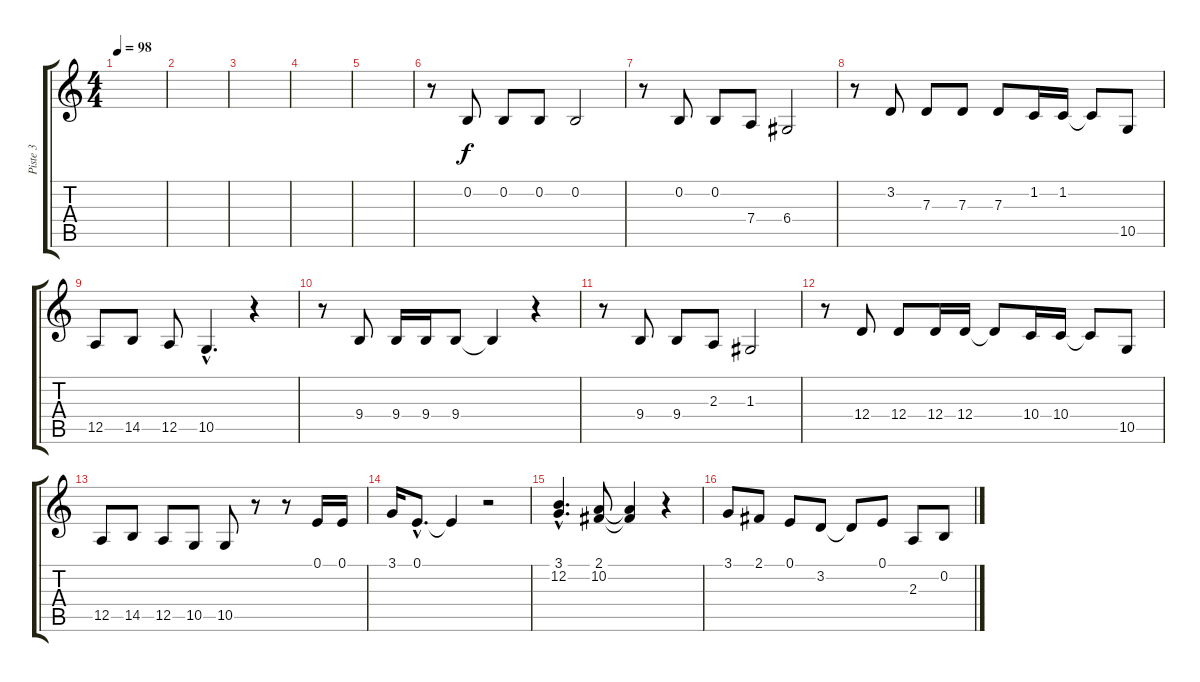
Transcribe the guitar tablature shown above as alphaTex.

\track ("Piste 3" "Piste 3") {instrument choiraahs}
\staff {score tabs}
\tuning (E4 B3 G3 D3 A2 E2) {hide}
\ts (4 4)
\tempo 98
\clef g2
\ks c
|
|
|
|
|
r.8 0.2.8 0.2.8 0.2.8 0.2.2 |
r.8 0.2.8 0.2.8 7.4.8 6.4.2 |
r.8 3.2.8 7.3.8 7.3.8 7.3.8 1.2.16 1.2.16 1.2{t}.8 10.5.8 |
12.5.8 14.5.8 12.5.8 10.5{hac}.4{d} r.4 |
r.8 9.4.8 9.4.16 9.4.16 9.4.8 9.4{t}.4 r.4 |
r.8 9.4.8 9.4.8 2.3.8 1.3.2 |
r.8 12.4.8 12.4.8 12.4.16 12.4.16 12.4{t}.8 10.4.16 10.4.16 10.4{t}.8 10.5.8 |
12.5.8 14.5.8 12.5.8 10.5.8 10.5.8 r.8 r.8 0.1.16 0.1.16 |
3.1.16 0.1{hac}.8{d} 0.1{t}.4 r.2 |
(3.1{hac} 12.2{hac}).4{d} (2.1 10.2).8 (2.1{t} 10.2{t}).4 r.4 |
3.1.8 2.1.8 0.1.8 3.2.8 3.2{t}.8 0.1.8 2.3.8 0.2.8
